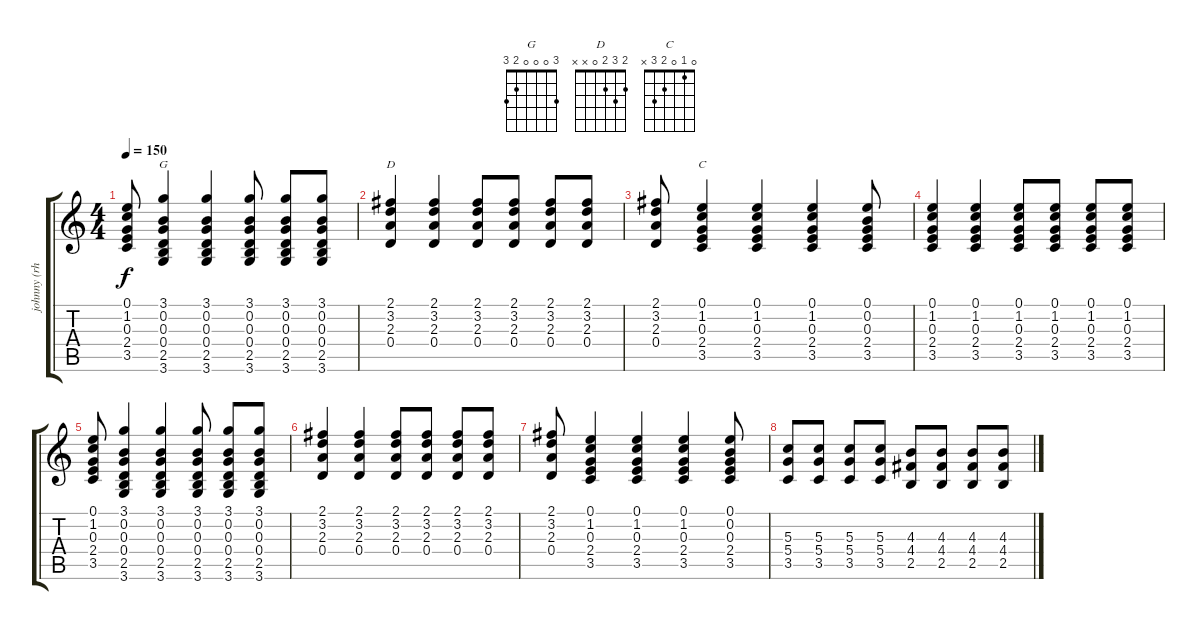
\track ("johnny (rhythm)" "johnny (rh") {instrument distortionguitar}
\staff {score tabs}
\tuning (E4 B3 G3 D3 A2 E2) {hide}
\chord ("G" 3 0 0 0 2 3)
\chord ("D" 2 3 2 0 x x)
\chord ("C" 0 1 0 2 3 x)
\ts (4 4)
\tempo 150
\clef g2
\ks c
(0.1 1.2 0.3 2.4 3.5).8{dy f} (3.1 0.2 0.3 0.4 2.5 3.6).4{ch "G"} (3.1 0.2 0.3 0.4 2.5 3.6).4 (3.1 0.2 0.3 0.4 2.5 3.6).8 (3.1 0.2 0.3 0.4 2.5 3.6).8 (3.1 0.2 0.3 0.4 2.5 3.6).8 |
(2.1 3.2 2.3 0.4).4{ch "D"} (2.1 3.2 2.3 0.4).4 (2.1 3.2 2.3 0.4).8 (2.1 3.2 2.3 0.4).8 (2.1 3.2 2.3 0.4).8 (2.1 3.2 2.3 0.4).8 |
(2.1 3.2 2.3 0.4).8 (0.1 1.2 0.3 2.4 3.5).4{ch "C"} (0.1 1.2 0.3 2.4 3.5).4 (0.1 1.2 0.3 2.4 3.5).4 (0.1 0.2 0.3 2.4 3.5).8 |
(0.1 1.2 0.3 2.4 3.5).4 (0.1 1.2 0.3 2.4 3.5).4 (0.1 1.2 0.3 2.4 3.5).8 (0.1 1.2 0.3 2.4 3.5).8 (0.1 1.2 0.3 2.4 3.5).8 (0.1 1.2 0.3 2.4 3.5).8 |
(0.1 1.2 0.3 2.4 3.5).8 (3.1 0.2 0.3 0.4 2.5 3.6).4 (3.1 0.2 0.3 0.4 2.5 3.6).4 (3.1 0.2 0.3 0.4 2.5 3.6).8 (3.1 0.2 0.3 0.4 2.5 3.6).8 (3.1 0.2 0.3 0.4 2.5 3.6).8 |
(2.1 3.2 2.3 0.4).4 (2.1 3.2 2.3 0.4).4 (2.1 3.2 2.3 0.4).8 (2.1 3.2 2.3 0.4).8 (2.1 3.2 2.3 0.4).8 (2.1 3.2 2.3 0.4).8 |
(2.1 3.2 2.3 0.4).8 (0.1 1.2 0.3 2.4 3.5).4 (0.1 1.2 0.3 2.4 3.5).4 (0.1 1.2 0.3 2.4 3.5).4 (0.1 0.2 0.3 2.4 3.5).8 |
(5.3 5.4 3.5).8 (5.3 5.4 3.5).8 (5.3 5.4 3.5).8 (5.3 5.4 3.5).8 (4.3 4.4 2.5).8 (4.3 4.4 2.5).8 (4.3 4.4 2.5).8 (4.3 4.4 2.5).8
